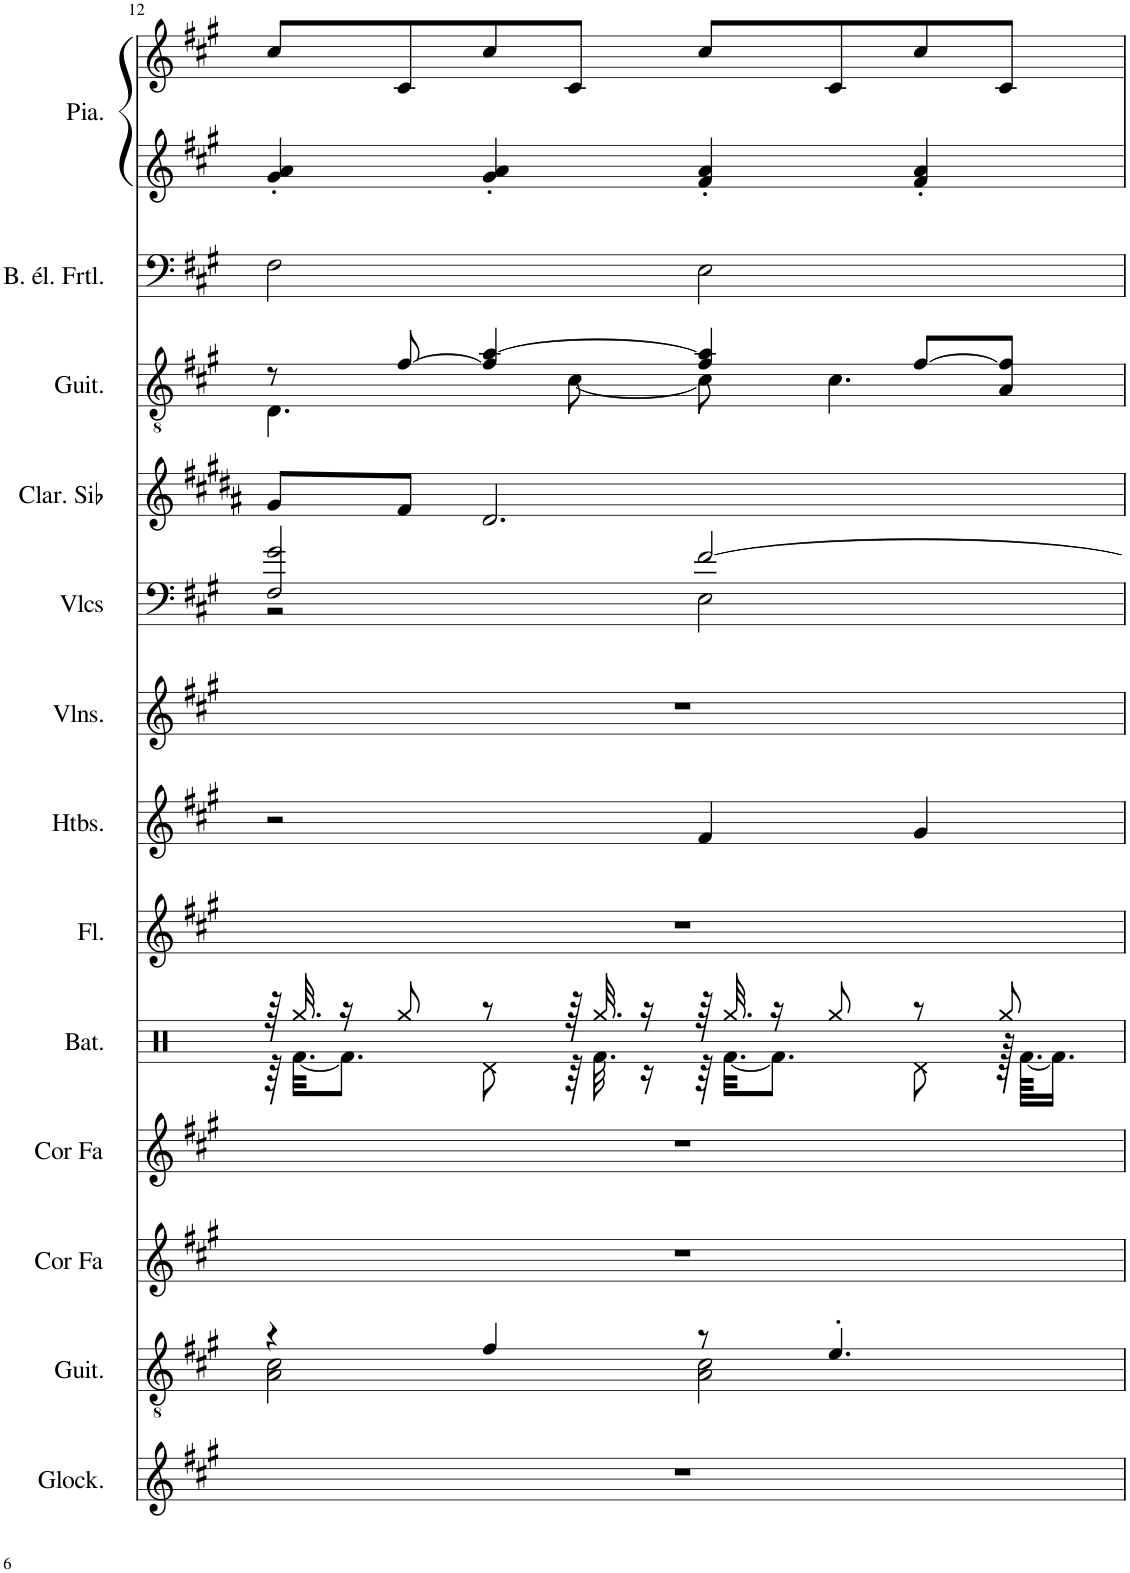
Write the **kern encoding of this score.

**kern	**kern	**kern	**kern	**kern	**kern	**kern	**kern	**kern	**kern	**kern	**kern	**kern	**kern
*part13	*part12	*part11	*part10	*part9	*part8	*part7	*part6	*part5	*part4	*part3	*part2	*part1	*part1
*staff14	*staff13	*staff12	*staff11	*staff10	*staff9	*staff8	*staff7	*staff6	*staff5	*staff4	*staff3	*staff2	*staff1
*I"Glockenspiel , Glockenspiel	*I"Guitare acoustique, Electric Guitar (jazz)	*I"Cor en Fa, French Horn	*I"Cor en Fa, French Horn	*I"Batterie	*I"Flûte, Flute	*I"Hautbois, Oboe	*I"Violons, String Ensemble 1	*I"Violoncelles, String Ensemble 1	*I"Clarinette en Sib	*I"Guitare classique, Acoustic Guitar (nylon)	*I"Basse électrique fretless, Fretless Bass	*I"Piano, Acoustic Grand Piano	*
*I'Glock.	*I'Guit.	*I'Cor Fa	*I'Cor Fa	*I'Bat.	*I'Fl.	*I'Htbs.	*I'Vlns.	*I'Vlcs	*I'Clar. Sib	*I'Guit.	*I'B. él. Frtl.	*I'Pia.	*
!!LO:PB:g=z
*clefG2	*clefGv2	*clefG2	*clefG2	*clefX	*clefG2	*clefG2	*clefG2	*clefF4	*clefG2	*clefGv2	*clefF4	*clefG2	*clefG2
*Trd-14c-24	*	*Trd4c7	*Trd4c7	*	*	*	*	*	*Trd1c2	*	*Trd7c12	*	*
*k[f#c#g#]	*k[f#c#g#]	*k[f#c#g#]	*k[f#c#g#]	*k[]	*k[f#c#g#]	*k[f#c#g#]	*k[f#c#g#]	*k[f#c#g#]	*k[f#c#g#d#a#]	*k[f#c#g#]	*k[f#c#g#]	*k[f#c#g#]	*k[f#c#g#]
*M4/4	*M4/4	*M4/4	*M4/4	*M4/4	*M4/4	*M4/4	*M4/4	*M4/4	*M4/4	*M4/4	*M4/4	*M4/4	*M4/4
=12	=12	=12	=12	=12	=12	=12	=12	=12	=12	=12	=12	=12	=12
*	*^	*	*	*^	*	*	*	*^	*	*^	*	*	*
1r	4r	2A\ 2c#\	1r	1r	64r	64r	1r	2r	1r	2F#/ 2g#/	2r	8g#/L	8r	4.D\	2F#\	4g#/' 4a/'	8cc#/L
.	.	.	.	.	32.Rgg/	[32.Rf\KKL	.	.	.	.	.	.	.	.	.	.	.
.	.	.	.	.	16r	8.Rf\J]	.	.	.	.	.	.	.	.	.	.	.
.	.	.	.	.	8Rgg/	.	.	.	.	.	.	8f#/J	[8f#/	.	.	.	8c#/
.	4f#/	.	.	.	8r	8Rd\	.	.	.	.	.	2.d#/	4f#/] [4a/	.	.	4g#/' 4a/'	8cc#/
.	.	.	.	.	64r	64r	.	.	.	.	.	.	.	[8c#\	.	.	8c#/J
.	.	.	.	.	32.Rgg/	32.Rf\	.	.	.	.	.	.	.	.	.	.	.
.	.	.	.	.	16r	16r	.	.	.	.	.	.	.	.	.	.	.
.	8r	2A\ 2c#\	.	.	64r	64r	.	4f#/	.	[2f#/	2E\	.	4f#/ 4a/]	8c#\]	2E\	4f#/' 4a/'	8cc#/L
.	.	.	.	.	32.Rgg/	[32.Rf\KKL	.	.	.	.	.	.	.	.	.	.	.
.	.	.	.	.	16r	8.Rf\J]	.	.	.	.	.	.	.	.	.	.	.
.	4.e'/	.	.	.	8Rgg/	.	.	.	.	.	.	.	.	4.c#\	.	.	8c#/
.	.	.	.	.	8r	8Rd\	.	4g#/	.	.	.	.	[8f#/L	.	.	4f#/' 4a/'	8cc#/
.	.	.	.	.	8Rgg/	128r	.	.	.	.	.	.	8A/ 8f#/]J	.	.	.	8c#/J
.	.	.	.	.	.	[64.Rf\KKLL	.	.	.	.	.	.	.	.	.	.	.
.	.	.	.	.	.	16.Rf\JJ]	.	.	.	.	.	.	.	.	.	.	.
*	*v	*v	*	*	*v	*v	*	*	*	*v	*v	*	*v	*v	*	*	*
=	=	=	=	=	=	=	=	=	=	=	=	=	=
*-	*-	*-	*-	*-	*-	*-	*-	*-	*-	*-	*-	*-	*-
